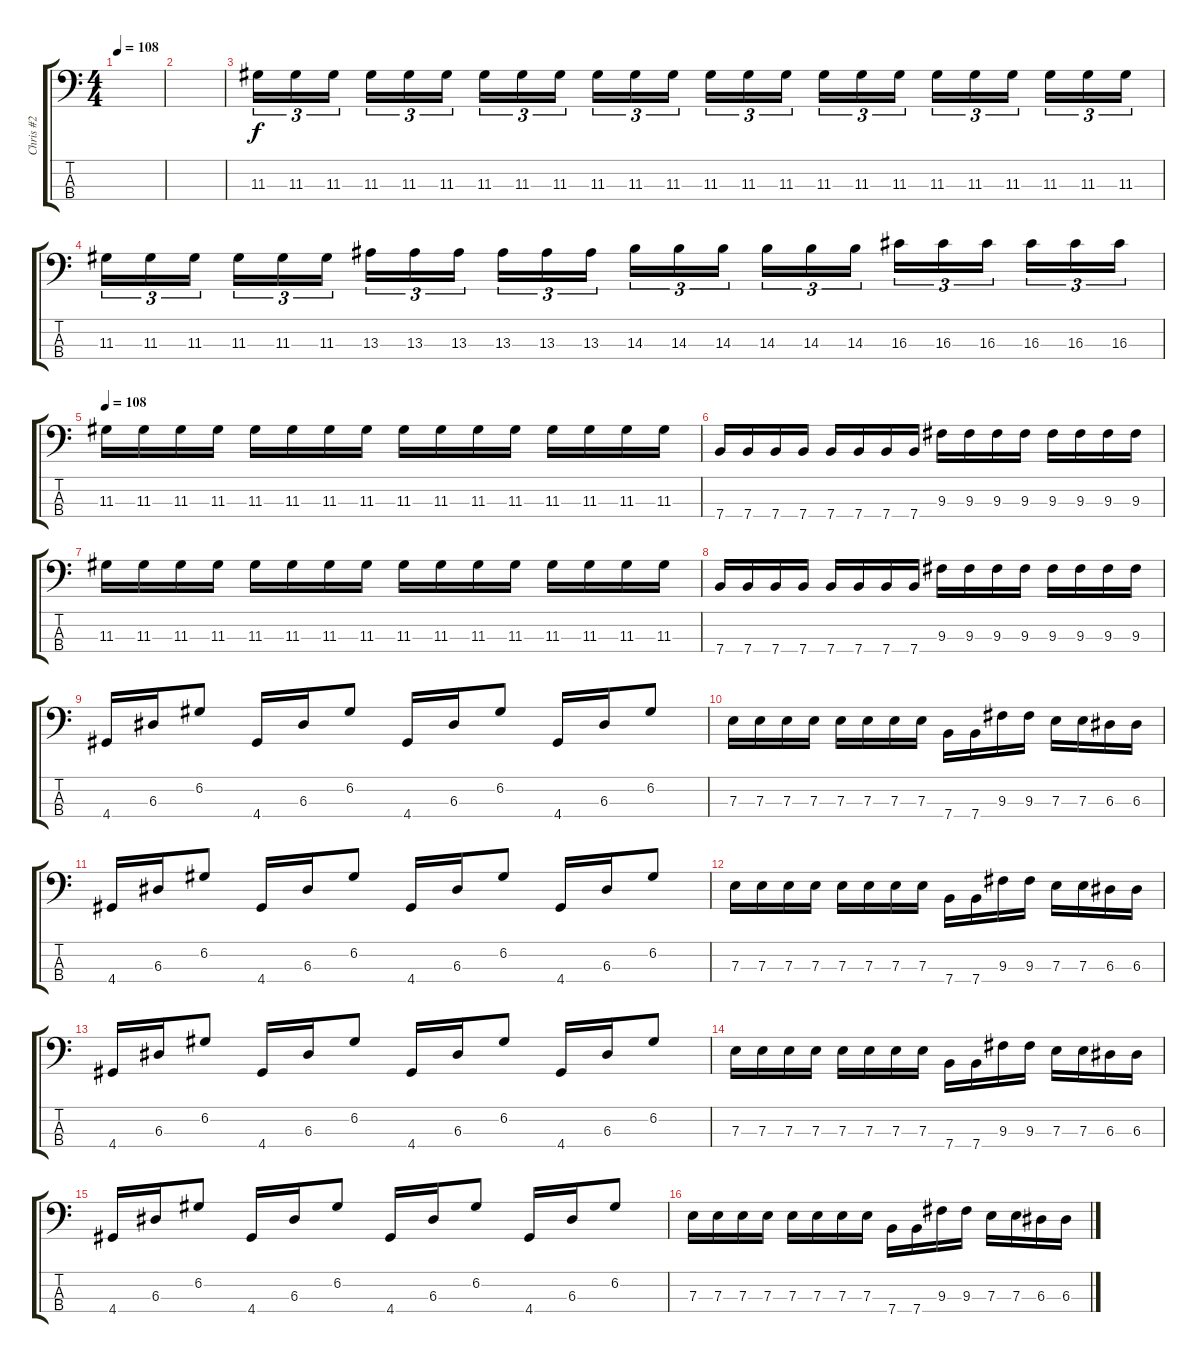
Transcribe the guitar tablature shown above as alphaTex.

\track ("Chris #2" "Chris #2") {instrument electricbasspick}
\staff {score tabs}
\tuning (G2 D2 A1 E1) {hide}
\ts (4 4)
\tempo 108
\tempo 75
\tempo 108
\clef f4
\ks c
|
|
11.3.16{tu (3 2)} 11.3.16{tu (3 2)} 11.3.16{tu (3 2)} 11.3.16{tu (3 2)} 11.3.16{tu (3 2)} 11.3.16{tu (3 2)} 11.3.16{tu (3 2)} 11.3.16{tu (3 2)} 11.3.16{tu (3 2)} 11.3.16{tu (3 2)} 11.3.16{tu (3 2)} 11.3.16{tu (3 2)} 11.3.16{tu (3 2)} 11.3.16{tu (3 2)} 11.3.16{tu (3 2)} 11.3.16{tu (3 2)} 11.3.16{tu (3 2)} 11.3.16{tu (3 2)} 11.3.16{tu (3 2)} 11.3.16{tu (3 2)} 11.3.16{tu (3 2)} 11.3.16{tu (3 2)} 11.3.16{tu (3 2)} 11.3.16{tu (3 2)} |
11.3.16{tu (3 2)} 11.3.16{tu (3 2)} 11.3.16{tu (3 2)} 11.3.16{tu (3 2)} 11.3.16{tu (3 2)} 11.3.16{tu (3 2)} 13.3.16{tu (3 2)} 13.3.16{tu (3 2)} 13.3.16{tu (3 2)} 13.3.16{tu (3 2)} 13.3.16{tu (3 2)} 13.3.16{tu (3 2)} 14.3.16{tu (3 2)} 14.3.16{tu (3 2)} 14.3.16{tu (3 2)} 14.3.16{tu (3 2)} 14.3.16{tu (3 2)} 14.3.16{tu (3 2)} 16.3.16{tu (3 2)} 16.3.16{tu (3 2)} 16.3.16{tu (3 2)} 16.3.16{tu (3 2)} 16.3.16{tu (3 2)} 16.3.16{tu (3 2)} |
\tempo 108
11.3.16 11.3.16 11.3.16 11.3.16 11.3.16 11.3.16 11.3.16 11.3.16 11.3.16 11.3.16 11.3.16 11.3.16 11.3.16 11.3.16 11.3.16 11.3.16 |
7.4.16 7.4.16 7.4.16 7.4.16 7.4.16 7.4.16 7.4.16 7.4.16 9.3.16 9.3.16 9.3.16 9.3.16 9.3.16 9.3.16 9.3.16 9.3.16 |
11.3.16 11.3.16 11.3.16 11.3.16 11.3.16 11.3.16 11.3.16 11.3.16 11.3.16 11.3.16 11.3.16 11.3.16 11.3.16 11.3.16 11.3.16 11.3.16 |
7.4.16 7.4.16 7.4.16 7.4.16 7.4.16 7.4.16 7.4.16 7.4.16 9.3.16 9.3.16 9.3.16 9.3.16 9.3.16 9.3.16 9.3.16 9.3.16 |
4.4.16 6.3.16 6.2.8 4.4.16 6.3.16 6.2.8 4.4.16 6.3.16 6.2.8 4.4.16 6.3.16 6.2.8 |
7.3.16 7.3.16 7.3.16 7.3.16 7.3.16 7.3.16 7.3.16 7.3.16 7.4.16 7.4.16 9.3.16 9.3.16 7.3.16 7.3.16 6.3.16 6.3.16 |
4.4.16 6.3.16 6.2.8 4.4.16 6.3.16 6.2.8 4.4.16 6.3.16 6.2.8 4.4.16 6.3.16 6.2.8 |
7.3.16 7.3.16 7.3.16 7.3.16 7.3.16 7.3.16 7.3.16 7.3.16 7.4.16 7.4.16 9.3.16 9.3.16 7.3.16 7.3.16 6.3.16 6.3.16 |
4.4.16 6.3.16 6.2.8 4.4.16 6.3.16 6.2.8 4.4.16 6.3.16 6.2.8 4.4.16 6.3.16 6.2.8 |
7.3.16 7.3.16 7.3.16 7.3.16 7.3.16 7.3.16 7.3.16 7.3.16 7.4.16 7.4.16 9.3.16 9.3.16 7.3.16 7.3.16 6.3.16 6.3.16 |
4.4.16 6.3.16 6.2.8 4.4.16 6.3.16 6.2.8 4.4.16 6.3.16 6.2.8 4.4.16 6.3.16 6.2.8 |
7.3.16 7.3.16 7.3.16 7.3.16 7.3.16 7.3.16 7.3.16 7.3.16 7.4.16 7.4.16 9.3.16 9.3.16 7.3.16 7.3.16 6.3.16 6.3.16
